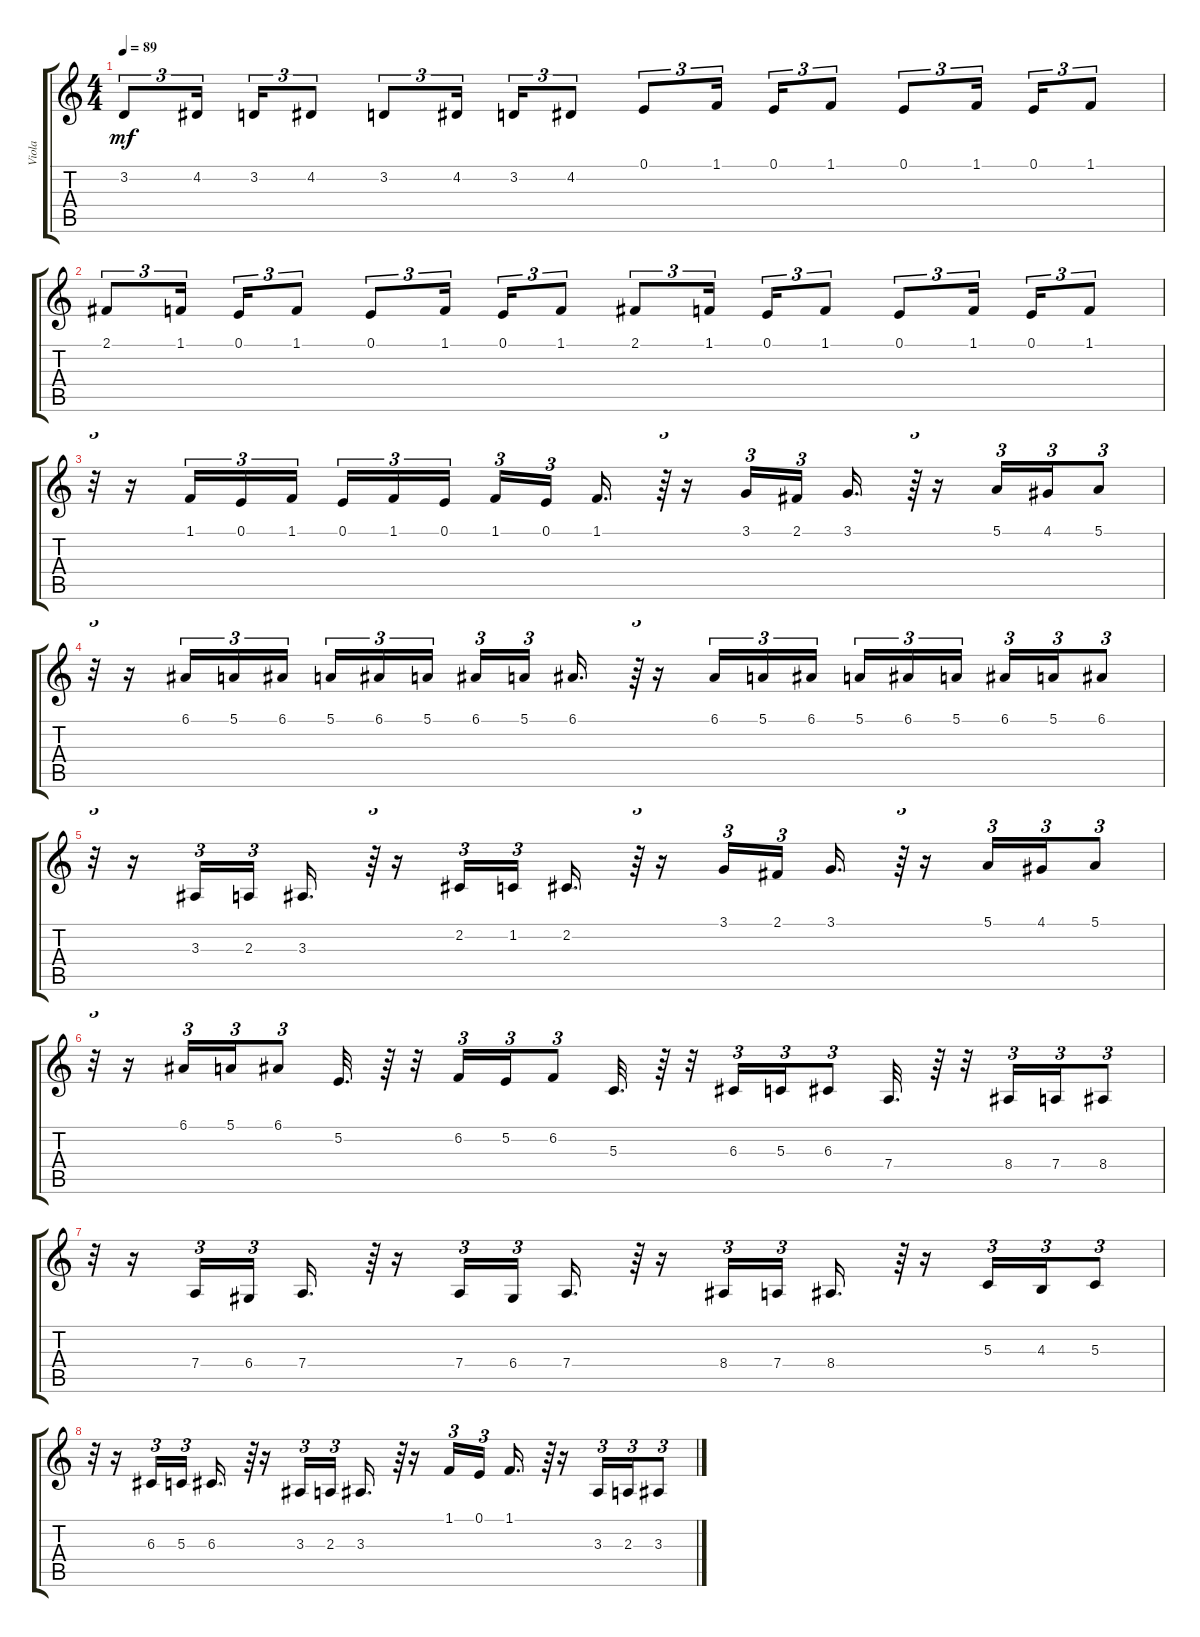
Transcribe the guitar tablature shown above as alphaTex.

\track ("Viola" "Viola") {instrument pizzicatostrings}
\staff {score tabs}
\tuning (E4 B3 G3 D3 A2 E2) {hide}
\ts (4 4)
\tempo 89
\clef g2
\ks c
3.2.8{tu (3 2) dy mf} 4.2.16{tu (3 2)} 3.2.16{tu (3 2)} 4.2.8{tu (3 2)} 3.2.8{tu (3 2)} 4.2.16{tu (3 2)} 3.2.16{tu (3 2)} 4.2.8{tu (3 2)} 0.1.8{tu (3 2)} 1.1.16{tu (3 2)} 0.1.16{tu (3 2)} 1.1.8{tu (3 2)} 0.1.8{tu (3 2)} 1.1.16{tu (3 2)} 0.1.16{tu (3 2)} 1.1.8{tu (3 2)} |
2.1.8{tu (3 2)} 1.1.16{tu (3 2)} 0.1.16{tu (3 2)} 1.1.8{tu (3 2)} 0.1.8{tu (3 2)} 1.1.16{tu (3 2)} 0.1.16{tu (3 2)} 1.1.8{tu (3 2)} 2.1.8{tu (3 2)} 1.1.16{tu (3 2)} 0.1.16{tu (3 2)} 1.1.8{tu (3 2)} 0.1.8{tu (3 2)} 1.1.16{tu (3 2)} 0.1.16{tu (3 2)} 1.1.8{tu (3 2)} |
r.32{tu (3 2)} r.16 1.1.16{tu (3 2)} 0.1.16{tu (3 2)} 1.1.16{tu (3 2)} 0.1.16{tu (3 2)} 1.1.16{tu (3 2)} 0.1.16{tu (3 2)} 1.1.16{tu (3 2)} 0.1.16{tu (3 2)} 1.1.16{d} r.64{tu (3 2)} r.16 3.1.16{tu (3 2)} 2.1.16{tu (3 2)} 3.1.16{d} r.64{tu (3 2)} r.16 5.1.16{tu (3 2)} 4.1.16{tu (3 2)} 5.1.8{tu (3 2)} |
r.32{tu (3 2)} r.16 6.1.16{tu (3 2)} 5.1.16{tu (3 2)} 6.1.16{tu (3 2)} 5.1.16{tu (3 2)} 6.1.16{tu (3 2)} 5.1.16{tu (3 2)} 6.1.16{tu (3 2)} 5.1.16{tu (3 2)} 6.1.16{d} r.64{tu (3 2)} r.16 6.1.16{tu (3 2)} 5.1.16{tu (3 2)} 6.1.16{tu (3 2)} 5.1.16{tu (3 2)} 6.1.16{tu (3 2)} 5.1.16{tu (3 2)} 6.1.16{tu (3 2)} 5.1.16{tu (3 2)} 6.1.8{tu (3 2)} |
r.32{tu (3 2)} r.16 3.3.16{tu (3 2)} 2.3.16{tu (3 2)} 3.3.16{d} r.64{tu (3 2)} r.16 2.2.16{tu (3 2)} 1.2.16{tu (3 2)} 2.2.16{d} r.64{tu (3 2)} r.16 3.1.16{tu (3 2)} 2.1.16{tu (3 2)} 3.1.16{d} r.64{tu (3 2)} r.16 5.1.16{tu (3 2)} 4.1.16{tu (3 2)} 5.1.8{tu (3 2)} |
r.32{tu (3 2)} r.16 6.1.16{tu (3 2)} 5.1.16{tu (3 2)} 6.1.8{tu (3 2)} 5.2.32{d} r.64 r.32 6.2.16{tu (3 2)} 5.2.16{tu (3 2)} 6.2.8{tu (3 2)} 5.3.32{d} r.64 r.32 6.3.16{tu (3 2)} 5.3.16{tu (3 2)} 6.3.8{tu (3 2)} 7.4.32{d} r.64 r.32 8.4.16{tu (3 2)} 7.4.16{tu (3 2)} 8.4.8{tu (3 2)} |
r.32{tu (3 2)} r.16 7.4.16{tu (3 2)} 6.4.16{tu (3 2)} 7.4.16{d} r.64{tu (3 2)} r.16 7.4.16{tu (3 2)} 6.4.16{tu (3 2)} 7.4.16{d} r.64{tu (3 2)} r.16 8.4.16{tu (3 2)} 7.4.16{tu (3 2)} 8.4.16{d} r.64{tu (3 2)} r.16 5.3.16{tu (3 2)} 4.3.16{tu (3 2)} 5.3.8{tu (3 2)} |
r.32{tu (3 2)} r.16 6.3.16{tu (3 2)} 5.3.16{tu (3 2)} 6.3.16{d} r.64{tu (3 2)} r.16 3.3.16{tu (3 2)} 2.3.16{tu (3 2)} 3.3.16{d} r.64{tu (3 2)} r.16 1.1.16{tu (3 2)} 0.1.16{tu (3 2)} 1.1.16{d} r.64{tu (3 2)} r.16 3.3.16{tu (3 2)} 2.3.16{tu (3 2)} 3.3.8{tu (3 2)}
